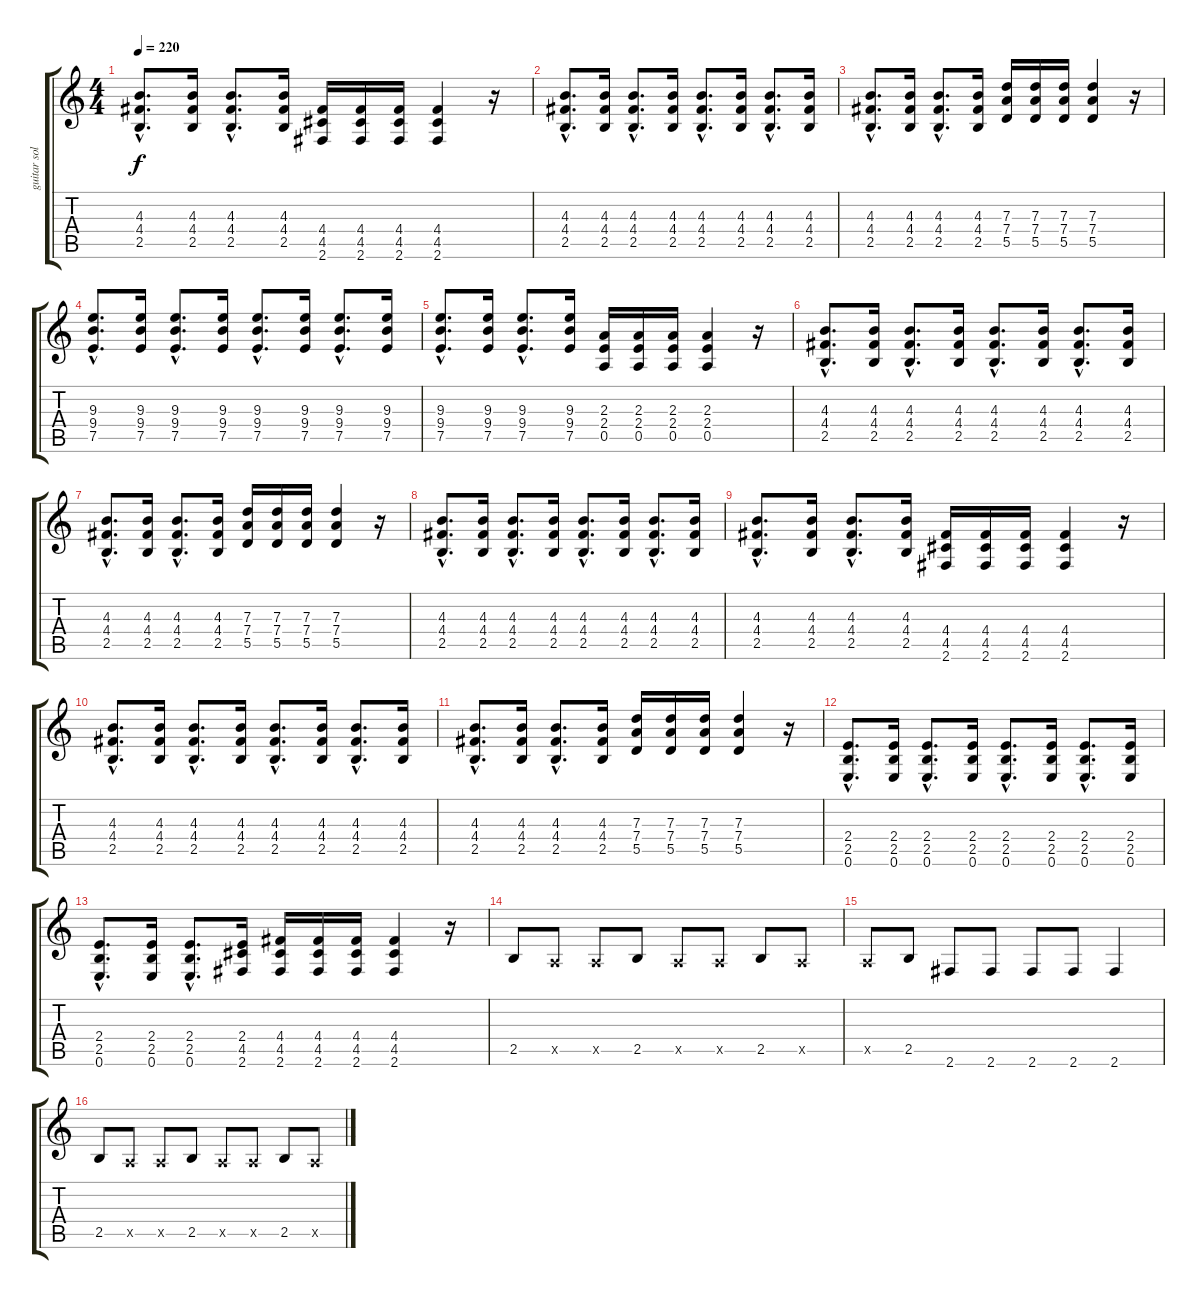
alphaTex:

\track ("guitar solo" "guitar sol") {instrument distortionguitar}
\staff {score tabs}
\tuning (E4 B3 G3 D3 A2 E2) {hide}
\ts (4 4)
\tempo 220
\clef g2
\ks c
(4.3{hac} 4.4{hac} 2.5{hac}).8{d dy f} (4.3 4.4 2.5).16 (4.3{hac} 4.4{hac} 2.5{hac}).8{d} (4.3 4.4 2.5).16 (4.4 4.5 2.6).16 (4.4 4.5 2.6).16 (4.4 4.5 2.6).16 (4.4 4.5 2.6).4 r.16 |
(4.3{hac} 4.4{hac} 2.5{hac}).8{d} (4.3 4.4 2.5).16 (4.3{hac} 4.4{hac} 2.5{hac}).8{d} (4.3 4.4 2.5).16 (4.3{hac} 4.4{hac} 2.5{hac}).8{d} (4.3 4.4 2.5).16 (4.3{hac} 4.4{hac} 2.5{hac}).8{d} (4.3 4.4 2.5).16 |
(4.3{hac} 4.4{hac} 2.5{hac}).8{d} (4.3 4.4 2.5).16 (4.3{hac} 4.4{hac} 2.5{hac}).8{d} (4.3 4.4 2.5).16 (7.3 7.4 5.5).16 (7.3 7.4 5.5).16 (7.3 7.4 5.5).16 (7.3 7.4 5.5).4 r.16 |
(9.3{hac} 9.4{hac} 7.5{hac}).8{d} (9.3 9.4 7.5).16 (9.3{hac} 9.4{hac} 7.5{hac}).8{d} (9.3 9.4 7.5).16 (9.3{hac} 9.4{hac} 7.5{hac}).8{d} (9.3 9.4 7.5).16 (9.3{hac} 9.4{hac} 7.5{hac}).8{d} (9.3 9.4 7.5).16 |
(9.3{hac} 9.4{hac} 7.5{hac}).8{d} (9.3 9.4 7.5).16 (9.3{hac} 9.4{hac} 7.5{hac}).8{d} (9.3 9.4 7.5).16 (2.3 2.4 0.5).16 (2.3 2.4 0.5).16 (2.3 2.4 0.5).16 (2.3 2.4 0.5).4 r.16 |
(4.3{hac} 4.4{hac} 2.5{hac}).8{d} (4.3 4.4 2.5).16 (4.3{hac} 4.4{hac} 2.5{hac}).8{d} (4.3 4.4 2.5).16 (4.3{hac} 4.4{hac} 2.5{hac}).8{d} (4.3 4.4 2.5).16 (4.3{hac} 4.4{hac} 2.5{hac}).8{d} (4.3 4.4 2.5).16 |
(4.3{hac} 4.4{hac} 2.5{hac}).8{d} (4.3 4.4 2.5).16 (4.3{hac} 4.4{hac} 2.5{hac}).8{d} (4.3 4.4 2.5).16 (7.3 7.4 5.5).16 (7.3 7.4 5.5).16 (7.3 7.4 5.5).16 (7.3 7.4 5.5).4 r.16 |
(4.3{hac} 4.4{hac} 2.5{hac}).8{d} (4.3 4.4 2.5).16 (4.3{hac} 4.4{hac} 2.5{hac}).8{d} (4.3 4.4 2.5).16 (4.3{hac} 4.4{hac} 2.5{hac}).8{d} (4.3 4.4 2.5).16 (4.3{hac} 4.4{hac} 2.5{hac}).8{d} (4.3 4.4 2.5).16 |
(4.3{hac} 4.4{hac} 2.5{hac}).8{d} (4.3 4.4 2.5).16 (4.3{hac} 4.4{hac} 2.5{hac}).8{d} (4.3 4.4 2.5).16 (4.4 4.5 2.6).16 (4.4 4.5 2.6).16 (4.4 4.5 2.6).16 (4.4 4.5 2.6).4 r.16 |
(4.3{hac} 4.4{hac} 2.5{hac}).8{d} (4.3 4.4 2.5).16 (4.3{hac} 4.4{hac} 2.5{hac}).8{d} (4.3 4.4 2.5).16 (4.3{hac} 4.4{hac} 2.5{hac}).8{d} (4.3 4.4 2.5).16 (4.3{hac} 4.4{hac} 2.5{hac}).8{d} (4.3 4.4 2.5).16 |
(4.3{hac} 4.4{hac} 2.5{hac}).8{d} (4.3 4.4 2.5).16 (4.3{hac} 4.4{hac} 2.5{hac}).8{d} (4.3 4.4 2.5).16 (7.3 7.4 5.5).16 (7.3 7.4 5.5).16 (7.3 7.4 5.5).16 (7.3 7.4 5.5).4 r.16 |
(2.4{hac} 2.5{hac} 0.6{hac}).8{d} (2.4 2.5 0.6).16 (2.4{hac} 2.5{hac} 0.6{hac}).8{d} (2.4 2.5 0.6).16 (2.4{hac} 2.5{hac} 0.6{hac}).8{d} (2.4 2.5 0.6).16 (2.4{hac} 2.5{hac} 0.6{hac}).8{d} (2.4 2.5 0.6).16 |
(2.4{hac} 2.5{hac} 0.6{hac}).8{d} (2.4 2.5 0.6).16 (2.4{hac} 2.5{hac} 0.6{hac}).8{d} (2.4 4.5 2.6).16 (4.4 4.5 2.6).16 (4.4 4.5 2.6).16 (4.4 4.5 2.6).16 (4.4 4.5 2.6).4 r.16 |
2.5.8 0.5{x}.8 0.5{x}.8 2.5.8 0.5{x}.8 0.5{x}.8 2.5.8 0.5{x}.8 |
0.5{x}.8 2.5.8 2.6.8 2.6.8 2.6.8 2.6.8 2.6.4 |
2.5.8 0.5{x}.8 0.5{x}.8 2.5.8 0.5{x}.8 0.5{x}.8 2.5.8 0.5{x}.8
